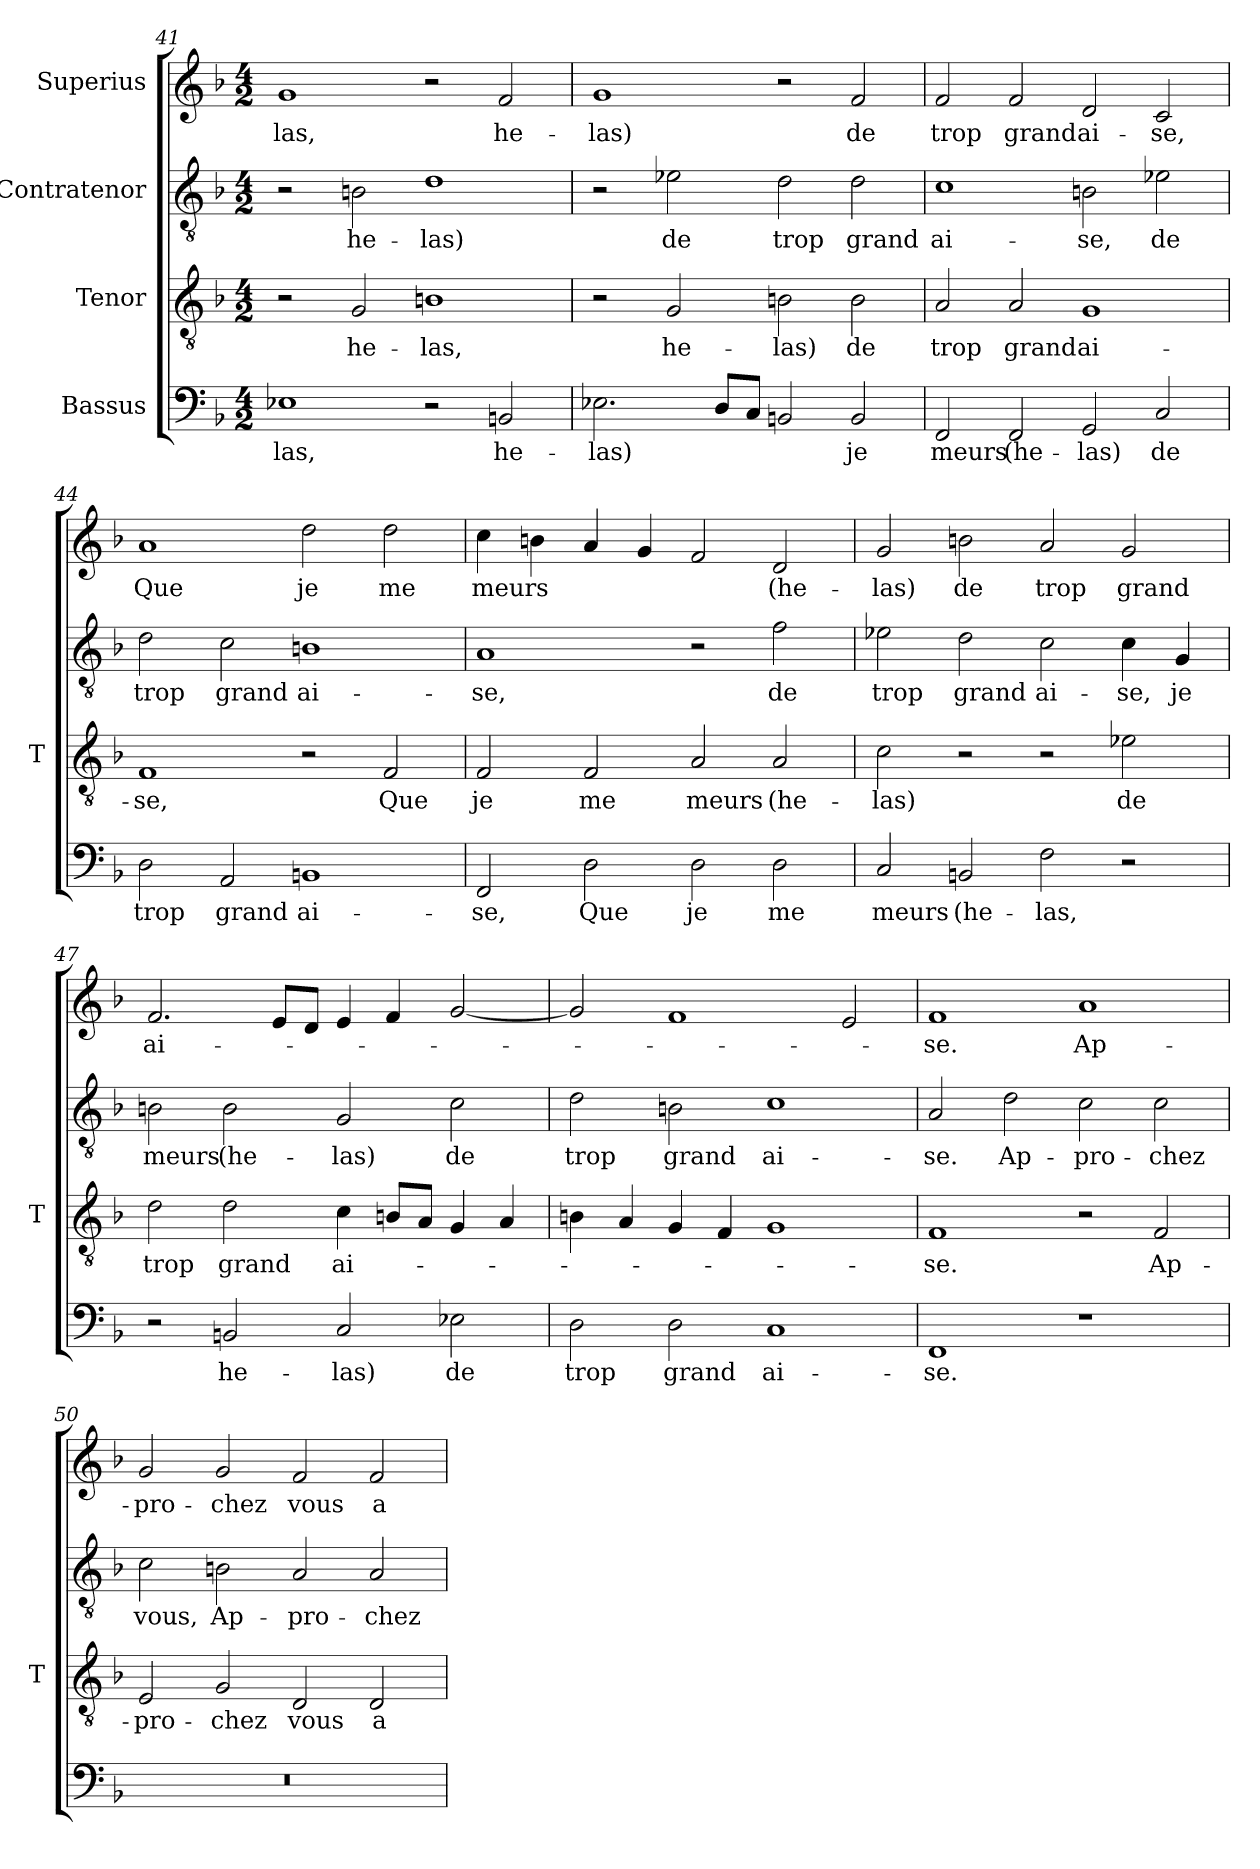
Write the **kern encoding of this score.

**kern	**text	**kern	**text	**kern	**text	**kern	**text
*part4	*part4	*part3	*part3	*part2	*part2	*part1	*part1
*staff4	*staff4	*staff3	*staff3	*staff2	*staff2	*staff1	*staff1
*I"Bassus	*	*I"Tenor	*	*I"Contratenor	*	*I"Superius	*
*	*	*I'T	*	*	*	*	*
*clefF4	*	*clefGv2	*	*clefGv2	*	*clefG2	*
*k[b-]	*	*k[b-]	*	*k[b-]	*	*k[b-]	*
*M4/2	*	*M4/2	*	*M4/2	*	*M4/2	*
=41	=41	=41	=41	=41	=41	=41	=41
1E-X	-las,	2r	.	2r	.	1g	-las,
.	.	2G	he-	2B	he-	.	.
2r	.	1B	-las,	1d	-las)	2r	.
2BB	he-	.	.	.	.	2f	he-
=42	=42	=42	=42	=42	=42	=42	=42
2.E-X	-las)	2r	.	2r	.	1g	-las)
.	.	2G	he-	2e-X	-de	.	.
8DL	.	.	.	.	.	.	.
8CJ	.	.	.	.	.	.	.
2BB	.	2B	-las)	2d	-trop	2r	.
2BB	-je	2B	-de	2d	-grand	2f	-de
=43	=43	=43	=43	=43	=43	=43	=43
2FF	-meurs	2A	-trop	1c	ai-	2f	-trop
2FF	(he-	2A	-grand	.	.	2f	-grand
2GG	-las)	1G	ai-	2B	-se,	2d	ai-
2C	-de	.	.	2e-X	-de	2c	-se,
=44	=44	=44	=44	=44	=44	=44	=44
2D	-trop	1F	-se,	2d	-trop	1a	-Que
2AA	-grand	.	.	2c	-grand	.	.
1BB	ai-	2r	.	1B	ai-	2dd	-je
.	.	2F	-Que	.	.	2dd	-me
=45	=45	=45	=45	=45	=45	=45	=45
2FF	-se,	2F	-je	1A	-se,	4cc	-meurs
.	.	.	.	.	.	4bn	.
2D	-Que	2F	-me	.	.	4a	.
.	.	.	.	.	.	4g	.
2D	-je	2A	-meurs	2r	.	2f	.
2D	-me	2A	(he-	2f	-de	2d	(he-
=46	=46	=46	=46	=46	=46	=46	=46
2C	-meurs	2c	-las)	2e-X	-trop	2g	-las)
2BB	(he-	2r	.	2d	-grand	2bn	-de
2F	-las,	2r	.	2c	ai-	2a	-trop
2r	.	2e-X	-de	4c	-se,	2g	-grand
.	.	.	.	4G	-je	.	.
=47	=47	=47	=47	=47	=47	=47	=47
2r	.	2d	-trop	2B	-meurs	2.f	ai-
2BB	he-	2d	-grand	2B	(he-	.	.
.	.	.	.	.	.	8eL	.
.	.	.	.	.	.	8dJ	.
2C	-las)	4c	ai-	2G	-las)	4e	.
.	.	8BL	.	.	.	4f	.
.	.	8AJ	.	.	.	.	.
2E-X	-de	4G	.	2c	-de	[2g	.
.	.	4A	.	.	.	.	.
=48	=48	=48	=48	=48	=48	=48	=48
2D	-trop	4B	.	2d	-trop	2g]	.
.	.	4A	.	.	.	.	.
2D	-grand	4G	.	2B	-grand	1f	.
.	.	4F	.	.	.	.	.
1C	ai-	1G	.	1c	ai-	.	.
.	.	.	.	.	.	2e	.
=49	=49	=49	=49	=49	=49	=49	=49
1FF	-se.	1F	-se.	2A	-se.	1f	-se.
.	.	.	.	2d	Ap-	.	.
1r	.	2r	.	2c	pro-	1a	Ap-
.	.	2F	Ap-	2c	-chez	.	.
=50	=50	=50	=50	=50	=50	=50	=50
0r	.	2E	pro-	2c	-vous,	2g	pro-
.	.	2G	-chez	2B	Ap-	2g	-chez
.	.	2D	-vous	2A	pro-	2f	-vous
.	.	2D	a-	2A	-chez	2f	a-
=	=	=	=	=	=	=	=
*-	*-	*-	*-	*-	*-	*-	*-
